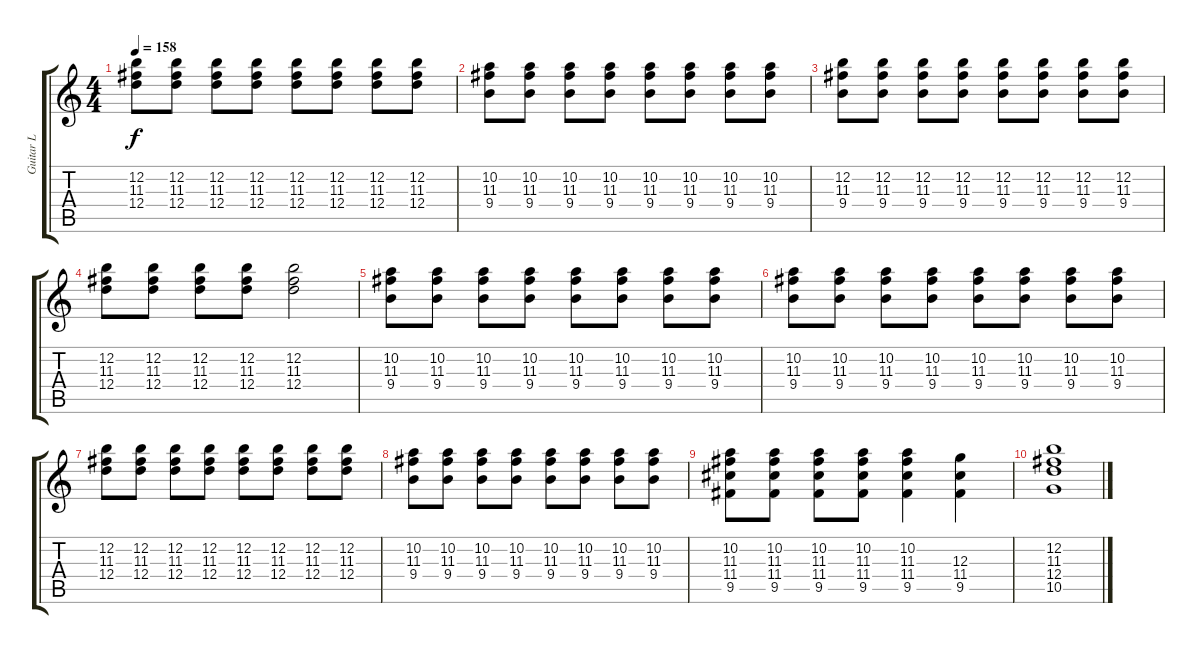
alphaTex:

\track ("Guitar L" "Guitar L") {instrument overdrivenguitar}
\staff {score tabs}
\tuning (E4 B3 G3 D3 A2 D2) {hide}
\ts (4 4)
\tempo 158
\clef g2
\ks c
(12.2 11.3 12.4).8{dy f} (12.2 11.3 12.4).8 (12.2 11.3 12.4).8 (12.2 11.3 12.4).8 (12.2 11.3 12.4).8 (12.2 11.3 12.4).8 (12.2 11.3 12.4).8 (12.2 11.3 12.4).8 |
(10.2 11.3 9.4).8 (10.2 11.3 9.4).8 (10.2 11.3 9.4).8 (10.2 11.3 9.4).8 (10.2 11.3 9.4).8 (10.2 11.3 9.4).8 (10.2 11.3 9.4).8 (10.2 11.3 9.4).8 |
(12.2 11.3 9.4).8 (12.2 11.3 9.4).8 (12.2 11.3 9.4).8 (12.2 11.3 9.4).8 (12.2 11.3 9.4).8 (12.2 11.3 9.4).8 (12.2 11.3 9.4).8 (12.2 11.3 9.4).8 |
(12.2 11.3 12.4).8 (12.2 11.3 12.4).8 (12.2 11.3 12.4).8 (12.2 11.3 12.4).8 (12.2 11.3 12.4).2 |
(10.2 11.3 9.4).8 (10.2 11.3 9.4).8 (10.2 11.3 9.4).8 (10.2 11.3 9.4).8 (10.2 11.3 9.4).8 (10.2 11.3 9.4).8 (10.2 11.3 9.4).8 (10.2 11.3 9.4).8 |
(10.2 11.3 9.4).8 (10.2 11.3 9.4).8 (10.2 11.3 9.4).8 (10.2 11.3 9.4).8 (10.2 11.3 9.4).8 (10.2 11.3 9.4).8 (10.2 11.3 9.4).8 (10.2 11.3 9.4).8 |
(12.2 11.3 12.4).8 (12.2 11.3 12.4).8 (12.2 11.3 12.4).8 (12.2 11.3 12.4).8 (12.2 11.3 12.4).8 (12.2 11.3 12.4).8 (12.2 11.3 12.4).8 (12.2 11.3 12.4).8 |
(10.2 11.3 9.4).8 (10.2 11.3 9.4).8 (10.2 11.3 9.4).8 (10.2 11.3 9.4).8 (10.2 11.3 9.4).8 (10.2 11.3 9.4).8 (10.2 11.3 9.4).8 (10.2 11.3 9.4).8 |
(10.2 11.3 11.4 9.5).8 (10.2 11.3 11.4 9.5).8 (10.2 11.3 11.4 9.5).8 (10.2 11.3 11.4 9.5).8 (10.2 11.3 11.4 9.5).4 (12.3 11.4 9.5).4 |
(12.2 11.3 12.4 10.5).1
